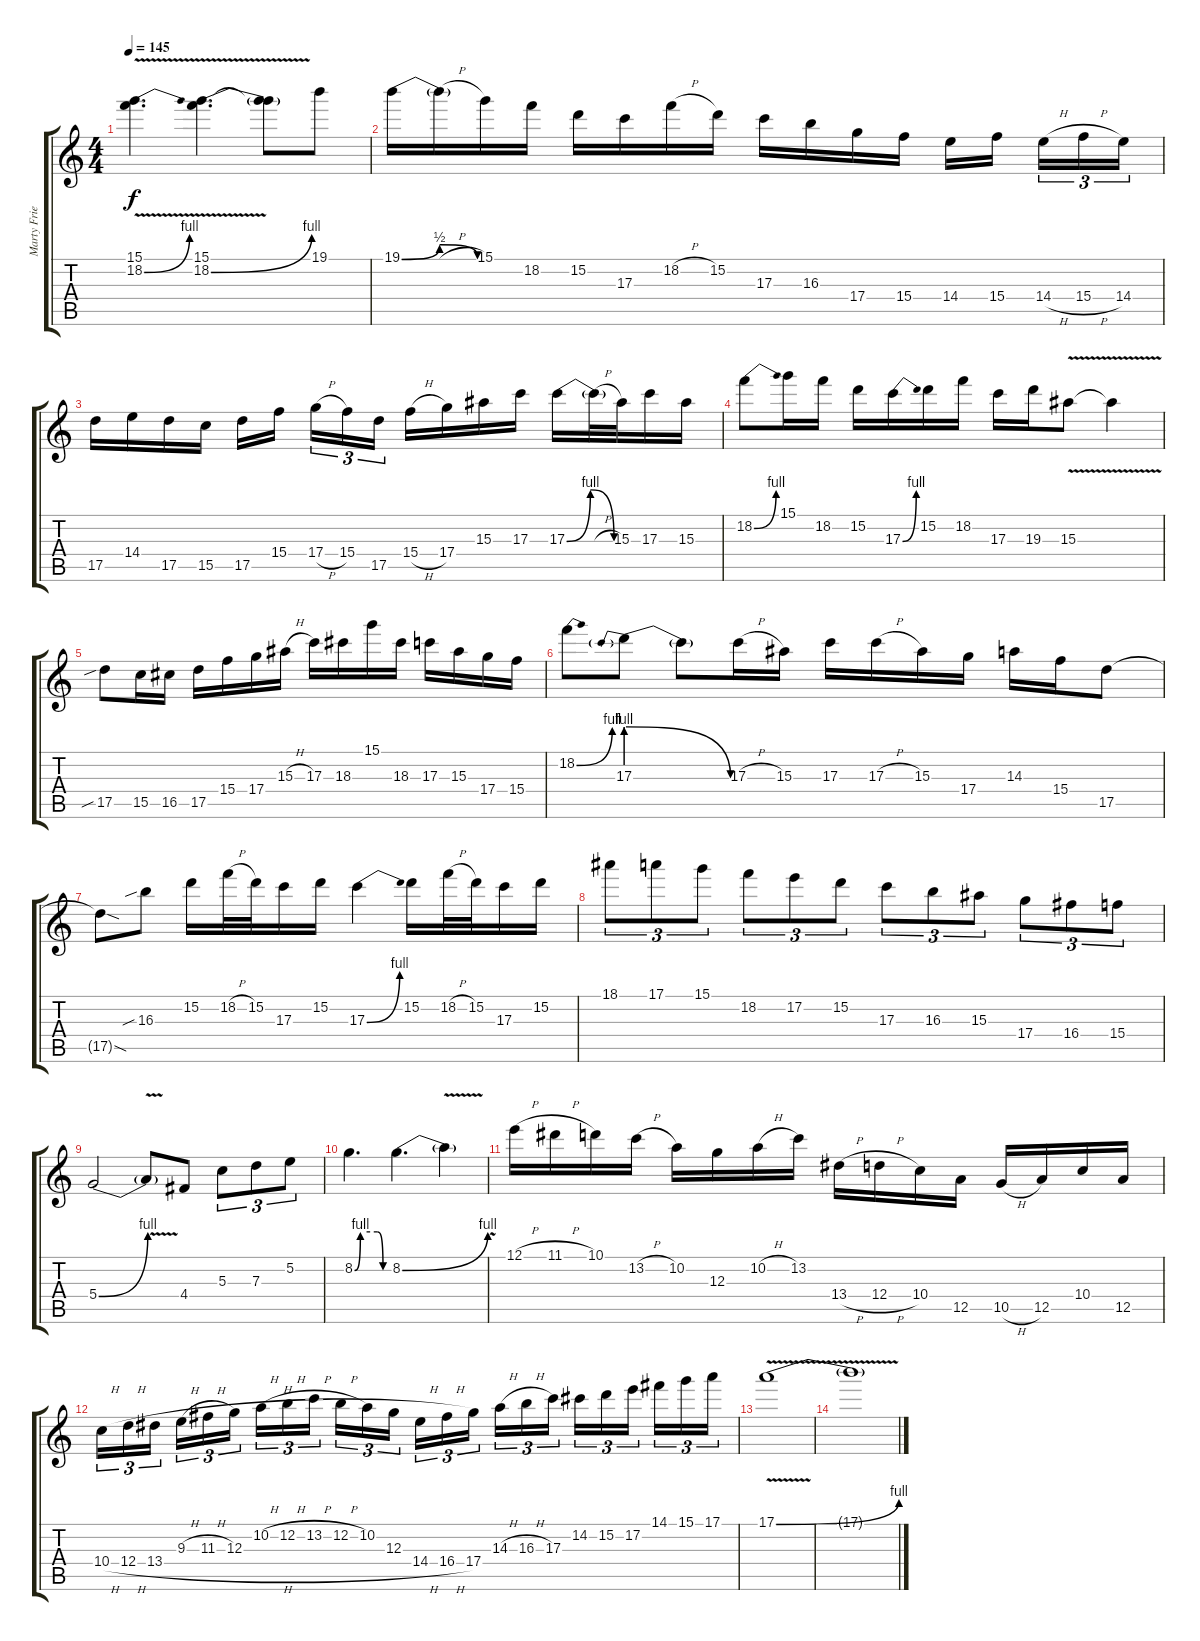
\track ("Marty Friedman" "Marty Frie") {instrument distortionguitar}
\staff {score tabs}
\tuning (E4 B3 G3 D3 A2 E2) {hide}
\ts (4 4)
\tempo 145
\clef g2
\ks c
(15.1 18.2{be (bend 0 0 60 4) v}).4{d dy f instrument distortionguitar} (15.1 18.2{be (bend 0 0 60 4) v}).4{d} (15.1{t} 18.2{t}).8 19.1.8 |
19.1{be (bendrelease 0 0 30 2 30 2 60 0)}.16 19.1{h t}.16 15.1.16 18.2.16 15.2.16 17.3.16 18.2{h}.16 15.2.16 17.3.16 16.3.16 17.4.16 15.4.16 14.4.16 15.4.16{beam splitsecondary} 14.4{h}.16{tu (3 2)} 15.4{h}.16{tu (3 2)} 14.4.16{tu (3 2)} |
17.5.16 14.4.16 17.5.16 15.5.16 17.5.16 15.4.16{beam splitsecondary} 17.4{h}.16{tu (3 2)} 15.4.16{tu (3 2)} 17.5.16{tu (3 2)} 15.4{h}.16 17.4.16 15.3.16 17.3.16 17.3{be (bendrelease 0 0 30 4 30 4 60 0)}.16 17.3{h t}.32 15.3.32 17.3.16 15.3.16 |
18.2{be (bend 0 0 60 4)}.8 15.1.16 18.2.16 15.2.16 17.3{be (bend 0 0 60 4)}.16 15.2.16 18.2.16 17.3.16 19.3.16 15.3{v}.8 15.3{t}.4 |
17.5{sib}.8 15.5.16 16.5.16 17.5.16 15.4.16 17.4.16 15.3{h}.16 17.3.16 18.3.16 15.1.16 18.3.16 17.3.16 15.3.16 17.4.16 15.4.16 |
18.2{be (bend 0 0 60 4)}.8 17.3{be (prebendrelease 0 4 60 0)}.8 17.3{t}.8 17.3{h}.16 15.3.16 17.3.16 17.3{h}.16 15.3.16 17.4.16 14.3.16 15.4.16 17.5.8 |
17.5{sod t}.8 16.3{sib}.8 15.2.16 18.2{h}.32 15.2.32 17.3.16 15.2.16 17.3{be (bend 0 0 60 4)}.4 15.2.16 18.2{h}.32 15.2.32 17.3.16 15.2.16 |
18.1.8{tu (3 2)} 17.1.8{tu (3 2)} 15.1.8{tu (3 2)} 18.2.8{tu (3 2)} 17.2.8{tu (3 2)} 15.2.8{tu (3 2)} 17.3.8{tu (3 2)} 16.3.8{tu (3 2)} 15.3.8{tu (3 2)} 17.4.8{tu (3 2)} 16.4.8{tu (3 2)} 15.4.8{tu (3 2)} |
5.4{be (bend 0 0 60 4)}.2 5.4{v t}.8 4.4.8 5.3.8{tu (3 2)} 7.3.8{tu (3 2)} 5.2.8{tu (3 2)} |
8.2{be (custom 0 0 10 4 40 4 50 0 60 0)}.4{d} 8.2{be (bend 0 0 60 4)}.4{d} 8.2{v t}.4 |
12.1{h}.16 11.1{h}.16 10.1.16 13.2{h}.16 10.2.16 12.3.16 10.2{h}.16 13.2.16 13.4{h}.16 12.4{h}.16 10.4.16 12.5.16 10.5{h}.16 12.5.16 10.4.16 12.5.16 |
10.4{h}.16{tu (3 2)} 12.4{h}.16{tu (3 2)} 13.4{h}.16{tu (3 2) beam splitsecondary} 9.3{h}.16{tu (3 2)} 11.3{h}.16{tu (3 2)} 12.3.16{tu (3 2)} 10.2{h}.16{tu (3 2)} 12.2{h}.16{tu (3 2)} 13.2{h}.16{tu (3 2) beam splitsecondary} 12.2{h}.16{tu (3 2)} 10.2.16{tu (3 2)} 12.3.16{tu (3 2)} 14.4{h}.16{tu (3 2)} 16.4{h}.16{tu (3 2)} 17.4.16{tu (3 2) beam splitsecondary} 14.3{h}.16{tu (3 2)} 16.3{h}.16{tu (3 2)} 17.3.16{tu (3 2)} 14.2.16{tu (3 2)} 15.2.16{tu (3 2)} 17.2.16{tu (3 2) beam splitsecondary} 14.1.16{tu (3 2)} 15.1.16{tu (3 2)} 17.1.16{tu (3 2)} |
17.1{be (bend 0 0 60 4) v}.1{volume 0} |
17.1{t}.1
